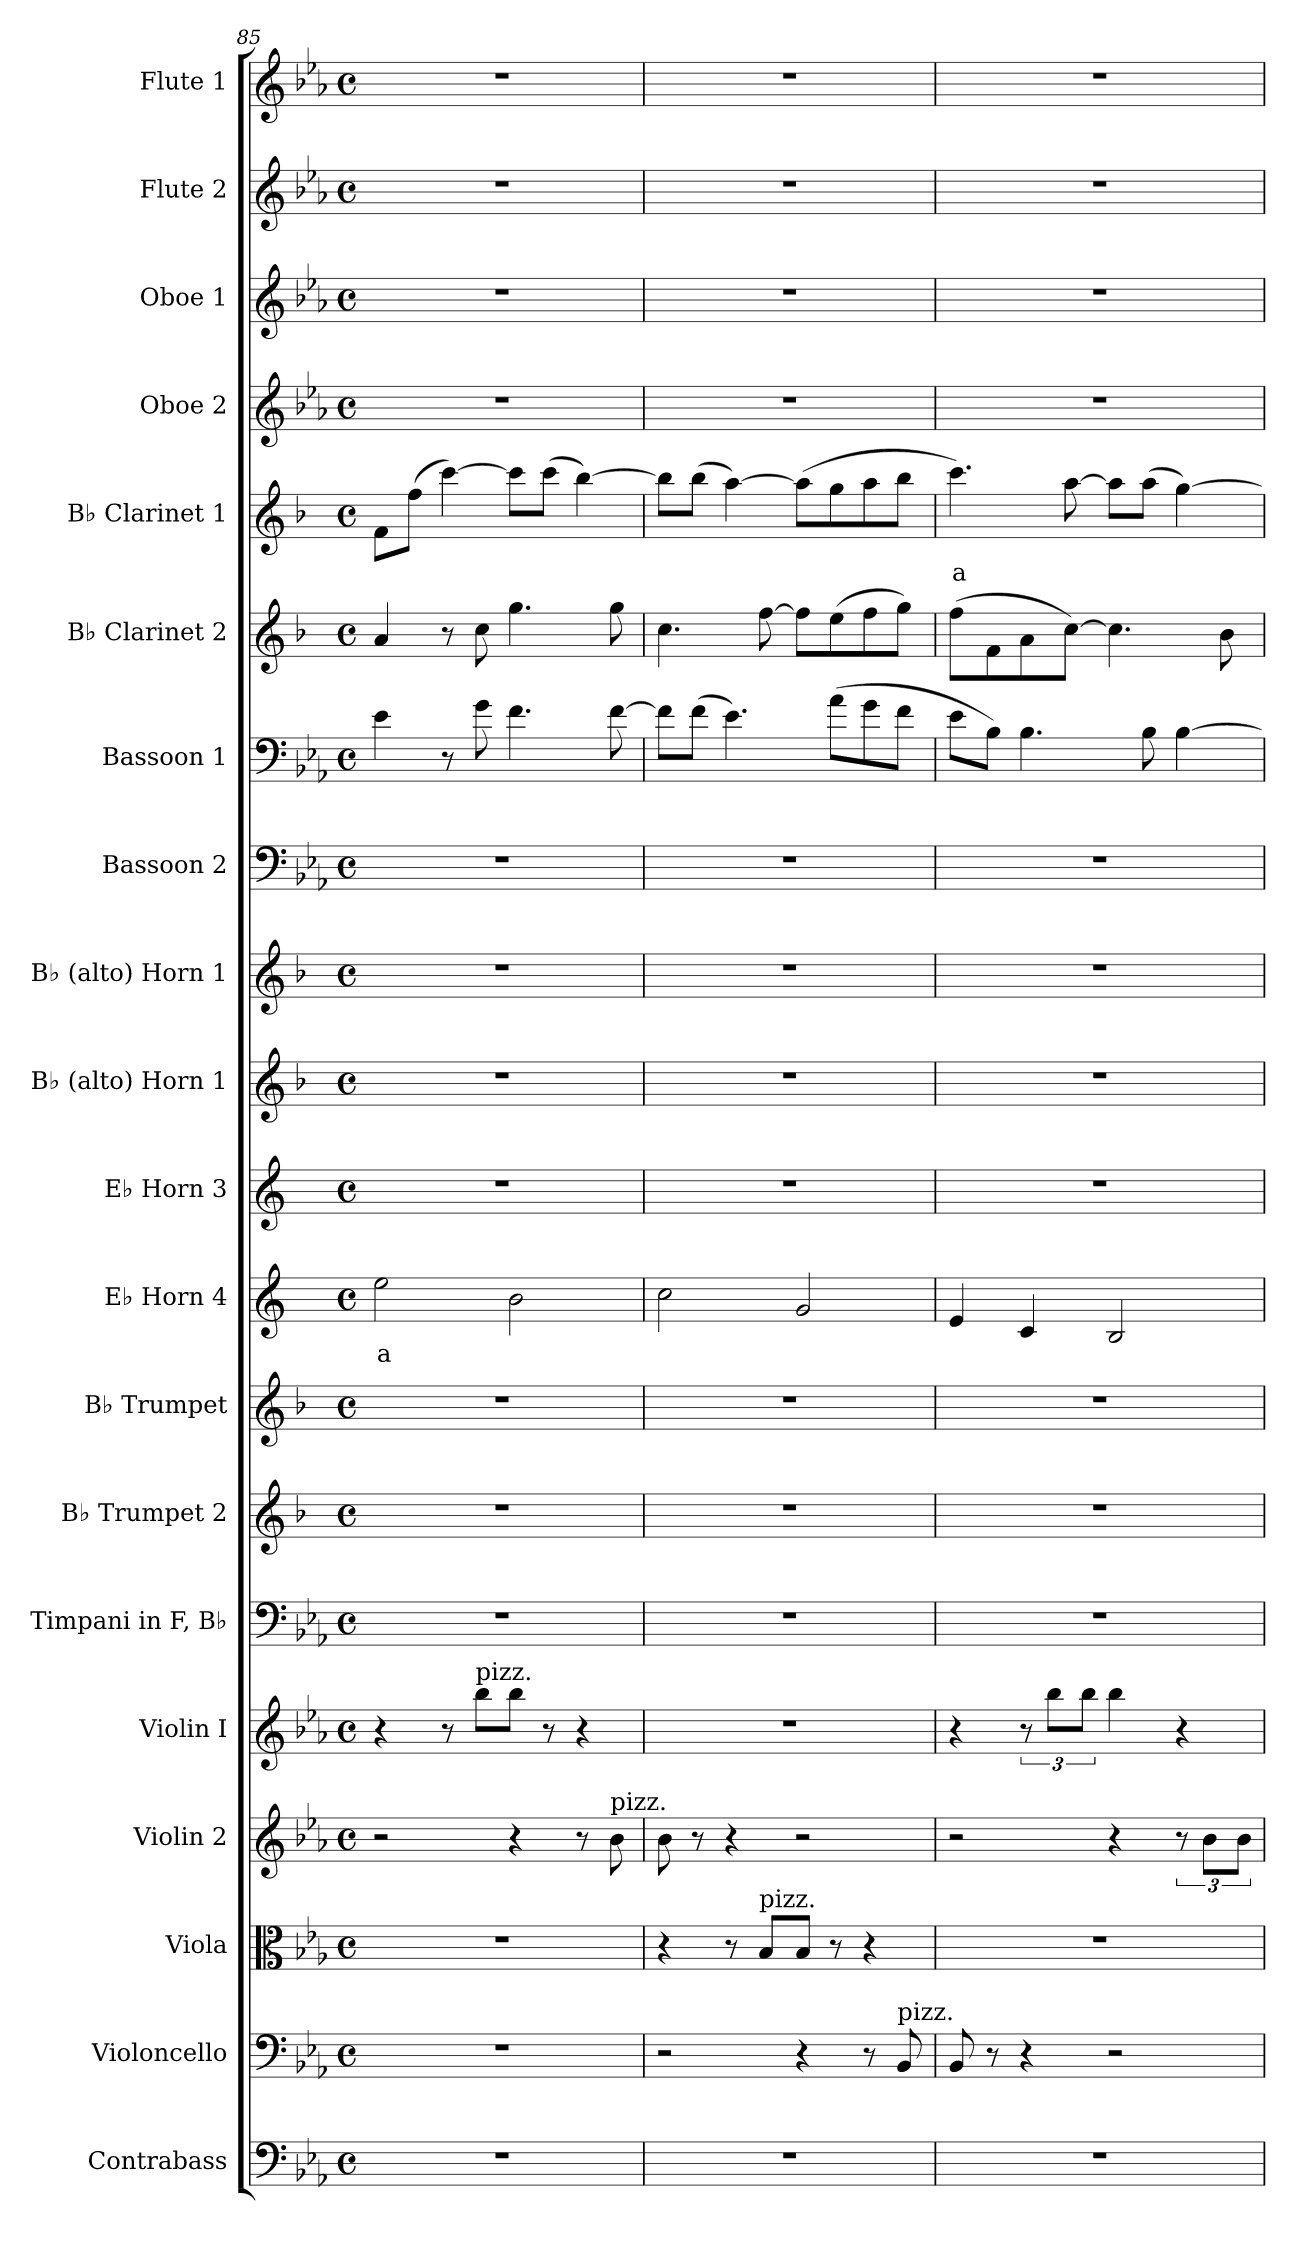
**kern	**kern	**kern	**kern	**kern	**kern	**kern	**kern	**kern	**text	**kern	**kern	**kern	**kern	**kern	**kern	**kern	**text	**kern	**kern	**kern	**kern
*part20	*part19	*part18	*part17	*part16	*part15	*part14	*part13	*part12	*part12	*part11	*part10	*part9	*part8	*part7	*part6	*part5	*part5	*part4	*part3	*part2	*part1
*staff20	*staff19	*staff18	*staff17	*staff16	*staff15	*staff14	*staff13	*staff12	*staff12	*staff11	*staff10	*staff9	*staff8	*staff7	*staff6	*staff5	*staff5	*staff4	*staff3	*staff2	*staff1
*I"Contrabass	*I"Violoncello	*I"Viola	*I"Violin 2	*I"Violin I	*I"Timpani in F, B♭	*I"B♭ Trumpet 2	*I"B♭ Trumpet	*I"E♭ Horn 4	*	*I"E♭ Horn 3	*I"B♭ (alto) Horn 1	*I"B♭ (alto) Horn 1	*I"Bassoon 2	*I"Bassoon 1	*I"B♭ Clarinet 2	*I"B♭ Clarinet 1	*	*I"Oboe 2	*I"Oboe 1	*I"Flute 2	*I"Flute 1
*I'Cb	*I'Vc	*I'Vla	*I'Vl 2	*I'Vl 1	*I'Timp	*I'Tpt 2	*I'Tpt 1	*I'Hn 4	*	*I'Hn 3	*I'Hn 2	*I'Hn 1	*I'Bsn 2	*I'Bsn 1	*I'Cl 2	*I'Cl 1	*	*I'Ob 2	*I'Ob 1	*I'Fl 2	*I'Fl 1
*clefF4	*clefF4	*clefC3	*clefG2	*clefG2	*clefF4	*clefG2	*clefG2	*clefG2	*	*clefG2	*clefG2	*clefG2	*clefF4	*clefF4	*clefG2	*clefG2	*	*clefG2	*clefG2	*clefG2	*clefG2
*ITrd7c12	*	*	*	*	*	*ITrd1c2	*ITrd1c2	*ITrd5c9	*	*ITrd5c9	*ITrd1c2	*ITrd1c2	*	*	*ITrd1c2	*ITrd1c2	*	*	*	*	*
*k[b-e-a-]	*k[b-e-a-]	*k[b-e-a-]	*k[b-e-a-]	*k[b-e-a-]	*k[b-e-a-]	*k[b-e-a-]	*k[b-e-a-]	*k[b-e-a-]	*	*k[b-e-a-]	*k[b-e-a-]	*k[b-e-a-]	*k[b-e-a-]	*k[b-e-a-]	*k[b-e-a-]	*k[b-e-a-]	*	*k[b-e-a-]	*k[b-e-a-]	*k[b-e-a-]	*k[b-e-a-]
*M4/4	*M4/4	*M4/4	*M4/4	*M4/4	*M4/4	*M4/4	*M4/4	*M4/4	*	*M4/4	*M4/4	*M4/4	*M4/4	*M4/4	*M4/4	*M4/4	*	*M4/4	*M4/4	*M4/4	*M4/4
*met(c)	*met(c)	*met(c)	*met(c)	*met(c)	*met(c)	*met(c)	*met(c)	*met(c)	*	*met(c)	*met(c)	*met(c)	*met(c)	*met(c)	*met(c)	*met(c)	*	*met(c)	*met(c)	*met(c)	*met(c)
=85	=85	=85	=85	=85	=85	=85	=85	=85	=85	=85	=85	=85	=85	=85	=85	=85	=85	=85	=85	=85	=85
!	!	!	!	!	!	!	!	!	!LO:LY:b:color=#FF0000	!	!	!	!	!	!	!	!	!	!	!	!
1r	1r	1r	2r	4r	1r	1r	1r	2g\	a	1r	1r	1r	1r	4e-\	4g/	8e-\L	.	1r	1r	1r	1r
.	.	.	.	.	.	.	.	.	.	.	.	.	.	.	.	(>8ee-\J	.	.	.	.	.
.	.	.	.	8r	.	.	.	.	.	.	.	.	.	8r	8r	[4bb-\)	.	.	.	.	.
!	!	!	!	!LO:TX:a:t=pizz.	!	!	!	!	!	!	!	!	!	!	!	!	!	!	!	!	!
.	.	.	.	8bb-\L	.	.	.	.	.	.	.	.	.	8g\	8b-\	.	.	.	.	.	.
.	.	.	4r	8bb-\J	.	.	.	2d\	.	.	.	.	.	4.f\	4.ff\	8bb-\L]	.	.	.	.	.
.	.	.	.	8r	.	.	.	.	.	.	.	.	.	.	.	(>8bb-\J	.	.	.	.	.
.	.	.	8r	4r	.	.	.	.	.	.	.	.	.	.	.	[4aa-\)	.	.	.	.	.
!	!	!	!LO:TX:a:t=pizz.	!	!	!	!	!	!	!	!	!	!	!	!	!	!	!	!	!	!
.	.	.	8b-\	.	.	.	.	.	.	.	.	.	.	[8f\	8ff\	.	.	.	.	.	.
=86	=86	=86	=86	=86	=86	=86	=86	=86	=86	=86	=86	=86	=86	=86	=86	=86	=86	=86	=86	=86	=86
1r	2r	4r	8b-\	1r	1r	1r	1r	2e-\	.	1r	1r	1r	1r	8f\L]	4.b-\	8aa-\L]	.	1r	1r	1r	1r
.	.	.	8r	.	.	.	.	.	.	.	.	.	.	(>8f\J	.	(>8aa-\J	.	.	.	.	.
.	.	8r	4r	.	.	.	.	.	.	.	.	.	.	4.e-\)	.	[4gg\)	.	.	.	.	.
!	!	!LO:TX:a:t=pizz.	!	!	!	!	!	!	!	!	!	!	!	!	!	!	!	!	!	!	!
.	.	8B-/L	.	.	.	.	.	.	.	.	.	.	.	.	[8ee-\	.	.	.	.	.	.
.	4r	8B-/J	2r	.	.	.	.	2B-/	.	.	.	.	.	.	8ee-\L]	(>8gg\L]	.	.	.	.	.
.	.	8r	.	.	.	.	.	.	.	.	.	.	.	(>8a-\L	(>8dd\	8ff\	.	.	.	.	.
.	8r	4r	.	.	.	.	.	.	.	.	.	.	.	8g\	8ee-\	8gg\	.	.	.	.	.
!	!LO:TX:a:t=pizz.	!	!	!	!	!	!	!	!	!	!	!	!	!	!	!	!	!	!	!	!
.	8BB-/	.	.	.	.	.	.	.	.	.	.	.	.	8f\J	8ff\J)	8aa-\J	.	.	.	.	.
!!LO:PB:g=z
=87	=87	=87	=87	=87	=87	=87	=87	=87	=87	=87	=87	=87	=87	=87	=87	=87	=87	=87	=87	=87	=87
!	!	!	!	!	!	!	!	!	!	!	!	!	!	!	!	!	!LO:LY:b:color=#FF0000	!	!	!	!
1r	8BB-/	1r	2r	4r	1r	1r	1r	4G/	.	1r	1r	1r	1r	8e-\L	(>8ee-\L	4.bb-\)	a	1r	1r	1r	1r
.	8r	.	.	.	.	.	.	.	.	.	.	.	.	8B-\J)	8e-\	.	.	.	.	.	.
.	4r	.	.	12r	.	.	.	4E-/	.	.	.	.	.	4.B-\	8g\	.	.	.	.	.	.
.	.	.	.	12bb-\L	.	.	.	.	.	.	.	.	.	.	.	.	.	.	.	.	.
.	.	.	.	.	.	.	.	.	.	.	.	.	.	.	[8b-\J)	[8gg\	.	.	.	.	.
.	.	.	.	12bb-\J	.	.	.	.	.	.	.	.	.	.	.	.	.	.	.	.	.
.	2r	.	4r	4bb-\	.	.	.	2D/	.	.	.	.	.	.	4.b-\]	8gg\L]	.	.	.	.	.
.	.	.	.	.	.	.	.	.	.	.	.	.	.	8B-\	.	(>8gg\J	.	.	.	.	.
.	.	.	12r	4r	.	.	.	.	.	.	.	.	.	[4B-\	.	[4ff\)	.	.	.	.	.
.	.	.	12b-\L	.	.	.	.	.	.	.	.	.	.	.	.	.	.	.	.	.	.
.	.	.	.	.	.	.	.	.	.	.	.	.	.	.	8a-\	.	.	.	.	.	.
.	.	.	12b-\J	.	.	.	.	.	.	.	.	.	.	.	.	.	.	.	.	.	.
=	=	=	=	=	=	=	=	=	=	=	=	=	=	=	=	=	=	=	=	=	=
*-	*-	*-	*-	*-	*-	*-	*-	*-	*-	*-	*-	*-	*-	*-	*-	*-	*-	*-	*-	*-	*-
